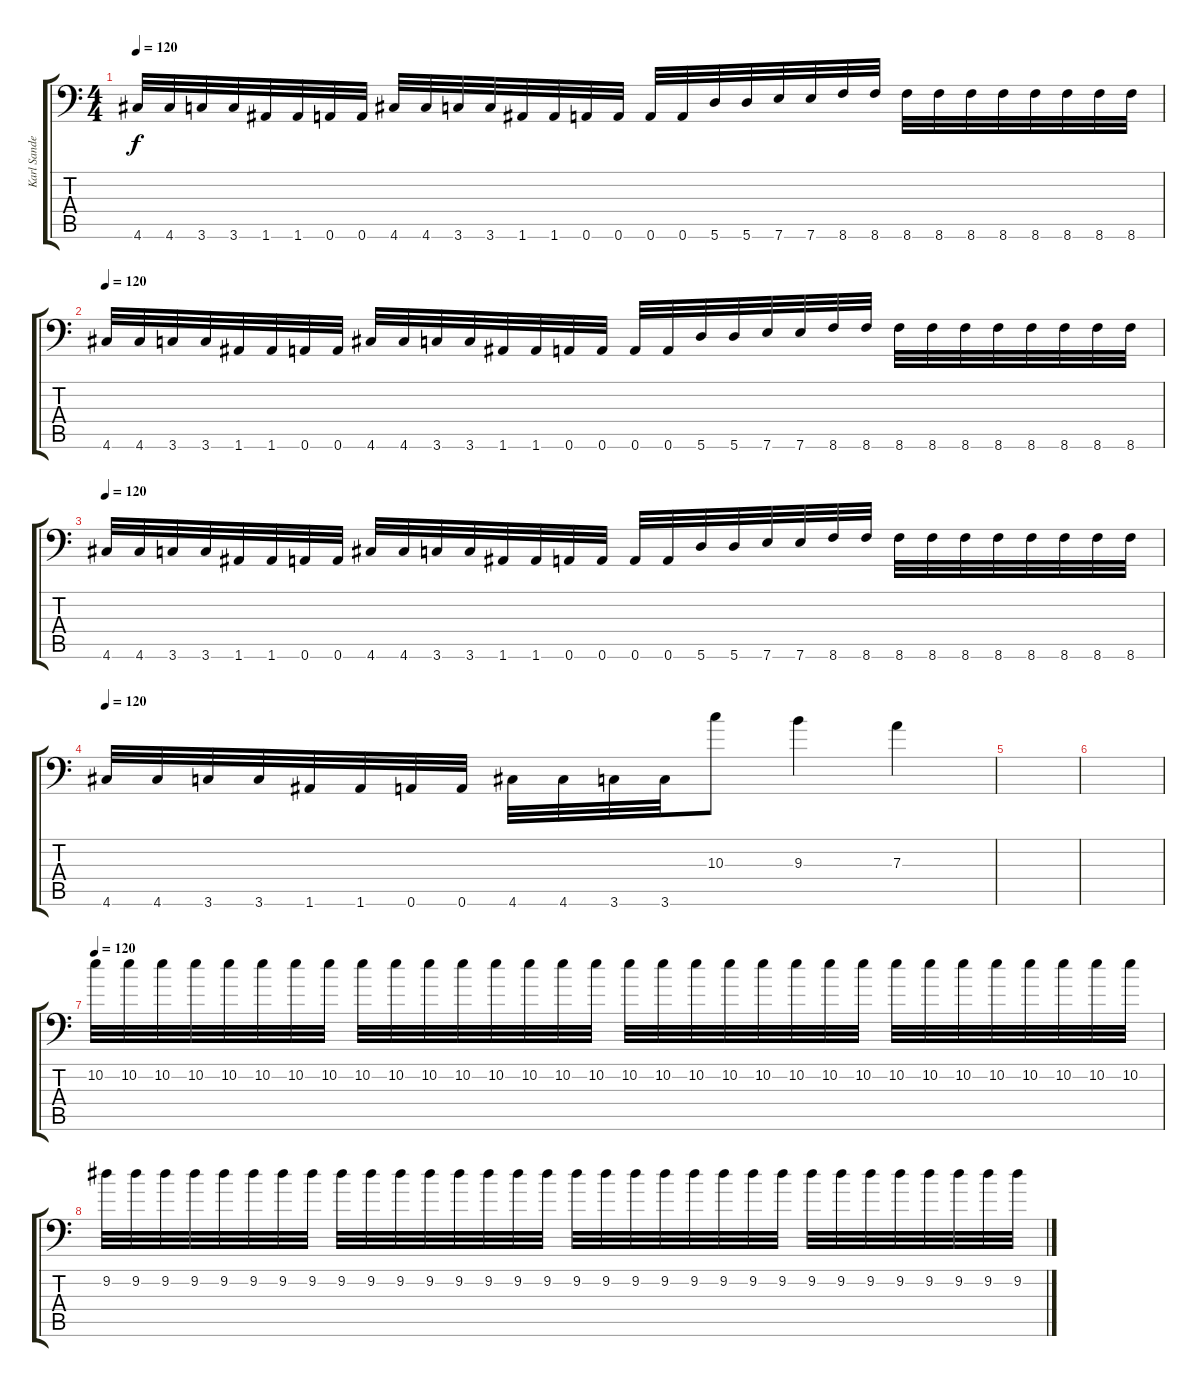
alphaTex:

\track ("Karl Sanders" "Karl Sande") {instrument distortionguitar}
\staff {score tabs}
\tuning (B3 Gb3 D3 A2 E2 A1) {hide}
\ts (4 4)
\tempo 120
\clef f4
\ks c
4.6.32{dy f} 4.6.32 3.6.32 3.6.32 1.6.32 1.6.32 0.6.32 0.6.32 4.6.32 4.6.32 3.6.32 3.6.32 1.6.32 1.6.32 0.6.32 0.6.32 0.6.32 0.6.32 5.6.32 5.6.32 7.6.32 7.6.32 8.6.32 8.6.32 8.6.32 8.6.32 8.6.32 8.6.32 8.6.32 8.6.32 8.6.32 8.6.32 |
\tempo 120
4.6.32 4.6.32 3.6.32 3.6.32 1.6.32 1.6.32 0.6.32 0.6.32 4.6.32 4.6.32 3.6.32 3.6.32 1.6.32 1.6.32 0.6.32 0.6.32 0.6.32 0.6.32 5.6.32 5.6.32 7.6.32 7.6.32 8.6.32 8.6.32 8.6.32 8.6.32 8.6.32 8.6.32 8.6.32 8.6.32 8.6.32 8.6.32 |
\tempo 120
4.6.32 4.6.32 3.6.32 3.6.32 1.6.32 1.6.32 0.6.32 0.6.32 4.6.32 4.6.32 3.6.32 3.6.32 1.6.32 1.6.32 0.6.32 0.6.32 0.6.32 0.6.32 5.6.32 5.6.32 7.6.32 7.6.32 8.6.32 8.6.32 8.6.32 8.6.32 8.6.32 8.6.32 8.6.32 8.6.32 8.6.32 8.6.32 |
\tempo 120
4.6.32 4.6.32 3.6.32 3.6.32 1.6.32 1.6.32 0.6.32 0.6.32 4.6.32 4.6.32 3.6.32 3.6.32 10.3.8 9.3.4 7.3.4 |
|
|
\tempo 120
10.2.32 10.2.32 10.2.32 10.2.32 10.2.32 10.2.32 10.2.32 10.2.32 10.2.32 10.2.32 10.2.32 10.2.32 10.2.32 10.2.32 10.2.32 10.2.32 10.2.32 10.2.32 10.2.32 10.2.32 10.2.32 10.2.32 10.2.32 10.2.32 10.2.32 10.2.32 10.2.32 10.2.32 10.2.32 10.2.32 10.2.32 10.2.32 |
9.2.32 9.2.32 9.2.32 9.2.32 9.2.32 9.2.32 9.2.32 9.2.32 9.2.32 9.2.32 9.2.32 9.2.32 9.2.32 9.2.32 9.2.32 9.2.32 9.2.32 9.2.32 9.2.32 9.2.32 9.2.32 9.2.32 9.2.32 9.2.32 9.2.32 9.2.32 9.2.32 9.2.32 9.2.32 9.2.32 9.2.32 9.2.32
